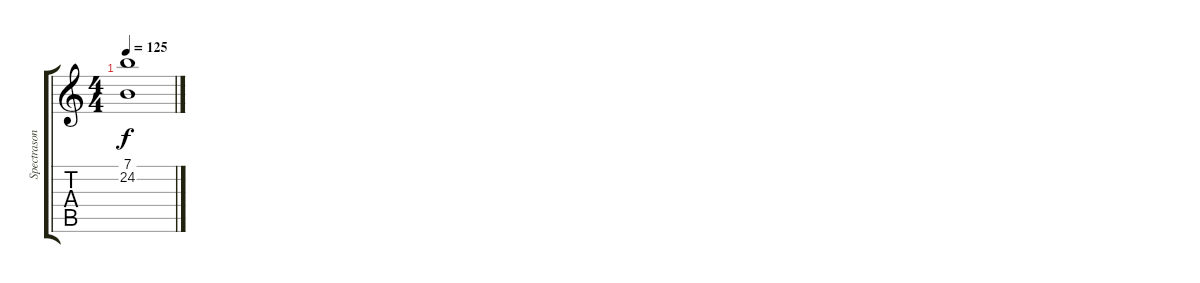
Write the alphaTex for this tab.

\track ("Spectrasonics Omnisphere" "Spectrason") {instrument tubularbells}
\staff {score tabs}
\tuning (E4 B3 G3 D3 A2 E2) {hide}
\ts (4 4)
\tempo 125
\clef g2
\ks c
(7.1 24.2).1{dy f}
